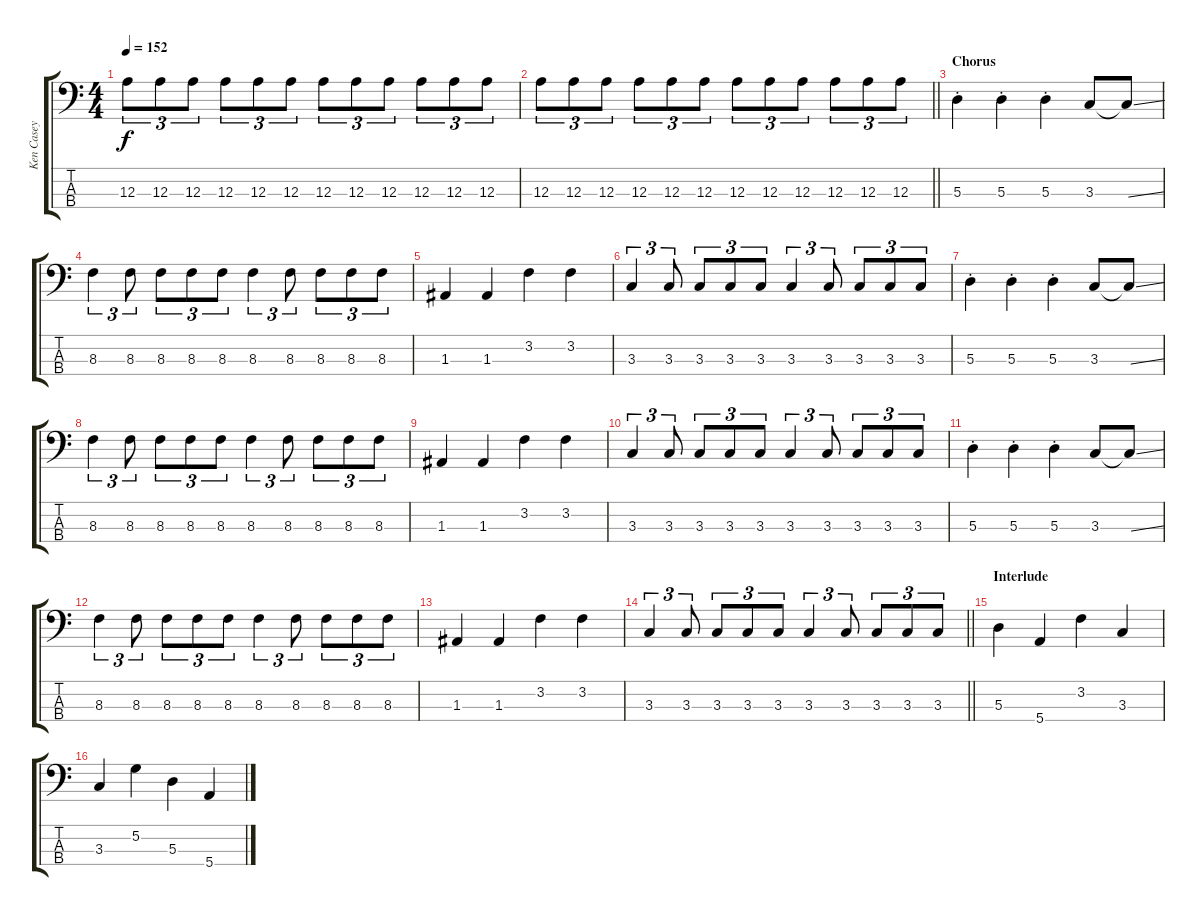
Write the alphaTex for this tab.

\track ("Ken Casey (Bass Guitar)" "Ken Casey ") {instrument electricbasspick}
\staff {score tabs}
\tuning (G2 D2 A1 E1) {hide}
\ts (4 4)
\tempo 152
\clef f4
\ks c
12.3.8{tu (3 2) dy f} 12.3.8{tu (3 2)} 12.3.8{tu (3 2)} 12.3.8{tu (3 2)} 12.3.8{tu (3 2)} 12.3.8{tu (3 2)} 12.3.8{tu (3 2)} 12.3.8{tu (3 2)} 12.3.8{tu (3 2)} 12.3.8{tu (3 2)} 12.3.8{tu (3 2)} 12.3.8{tu (3 2)} |
\barLineRight lightlight
12.3.8{tu (3 2)} 12.3.8{tu (3 2)} 12.3.8{tu (3 2)} 12.3.8{tu (3 2)} 12.3.8{tu (3 2)} 12.3.8{tu (3 2)} 12.3.8{tu (3 2)} 12.3.8{tu (3 2)} 12.3.8{tu (3 2)} 12.3.8{tu (3 2)} 12.3.8{tu (3 2)} 12.3.8{tu (3 2)} |
\section ("" "Chorus")
5.3{st}.4 5.3{st}.4 5.3{st}.4 3.3.8 3.3{ss t}.8 |
8.3.4{tu (3 2)} 8.3.8{tu (3 2)} 8.3.8{tu (3 2)} 8.3.8{tu (3 2)} 8.3.8{tu (3 2)} 8.3.4{tu (3 2)} 8.3.8{tu (3 2)} 8.3.8{tu (3 2)} 8.3.8{tu (3 2)} 8.3.8{tu (3 2)} |
1.3.4 1.3.4 3.2.4 3.2.4 |
3.3.4{tu (3 2)} 3.3.8{tu (3 2)} 3.3.8{tu (3 2)} 3.3.8{tu (3 2)} 3.3.8{tu (3 2)} 3.3.4{tu (3 2)} 3.3.8{tu (3 2)} 3.3.8{tu (3 2)} 3.3.8{tu (3 2)} 3.3.8{tu (3 2)} |
5.3{st}.4 5.3{st}.4 5.3{st}.4 3.3.8 3.3{ss t}.8 |
8.3.4{tu (3 2)} 8.3.8{tu (3 2)} 8.3.8{tu (3 2)} 8.3.8{tu (3 2)} 8.3.8{tu (3 2)} 8.3.4{tu (3 2)} 8.3.8{tu (3 2)} 8.3.8{tu (3 2)} 8.3.8{tu (3 2)} 8.3.8{tu (3 2)} |
1.3.4 1.3.4 3.2.4 3.2.4 |
3.3.4{tu (3 2)} 3.3.8{tu (3 2)} 3.3.8{tu (3 2)} 3.3.8{tu (3 2)} 3.3.8{tu (3 2)} 3.3.4{tu (3 2)} 3.3.8{tu (3 2)} 3.3.8{tu (3 2)} 3.3.8{tu (3 2)} 3.3.8{tu (3 2)} |
5.3{st}.4 5.3{st}.4 5.3{st}.4 3.3.8 3.3{ss t}.8 |
8.3.4{tu (3 2)} 8.3.8{tu (3 2)} 8.3.8{tu (3 2)} 8.3.8{tu (3 2)} 8.3.8{tu (3 2)} 8.3.4{tu (3 2)} 8.3.8{tu (3 2)} 8.3.8{tu (3 2)} 8.3.8{tu (3 2)} 8.3.8{tu (3 2)} |
1.3.4 1.3.4 3.2.4 3.2.4 |
\barLineRight lightlight
3.3.4{tu (3 2)} 3.3.8{tu (3 2)} 3.3.8{tu (3 2)} 3.3.8{tu (3 2)} 3.3.8{tu (3 2)} 3.3.4{tu (3 2)} 3.3.8{tu (3 2)} 3.3.8{tu (3 2)} 3.3.8{tu (3 2)} 3.3.8{tu (3 2)} |
\section ("" "Interlude")
5.3.4 5.4.4 3.2.4 3.3.4 |
3.3.4 5.2.4 5.3.4 5.4.4
